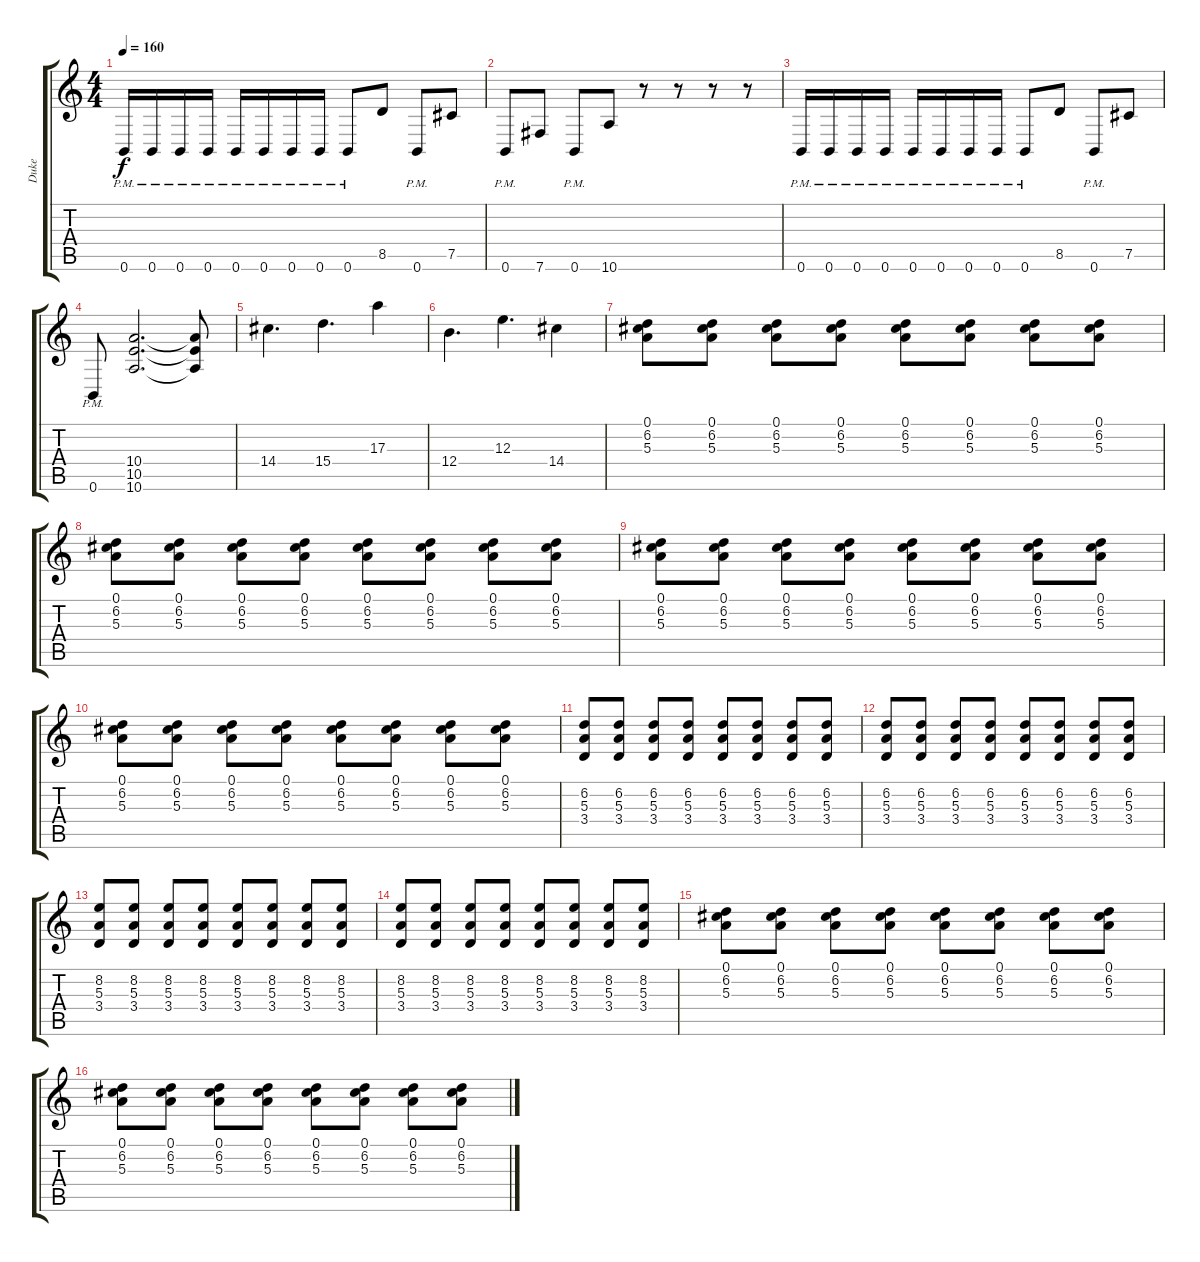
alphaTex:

\track ("Duke" "Duke") {instrument overdrivenguitar}
\staff {score tabs}
\tuning (Db4 Ab3 E3 B2 Gb2 B1) {hide}
\ts (4 4)
\tempo 160
\clef g2
\ks c
0.6{pm}.16{dy f} 0.6{pm}.16 0.6{pm}.16 0.6{pm}.16 0.6{pm}.16 0.6{pm}.16 0.6{pm}.16 0.6{pm}.16 0.6{pm}.8 8.5.8 0.6{pm}.8 7.5.8 |
0.6{pm}.8 7.6.8 0.6{pm}.8 10.6.8 r.8 r.8 r.8 r.8 |
0.6{pm}.16 0.6{pm}.16 0.6{pm}.16 0.6{pm}.16 0.6{pm}.16 0.6{pm}.16 0.6{pm}.16 0.6{pm}.16 0.6{pm}.8 8.5.8 0.6{pm}.8 7.5.8 |
0.6{pm}.8 (10.4 10.5 10.6).2{d} (10.4{t} 10.5{t} 10.6{t}).8 |
14.4.4{d} 15.4.4{d} 17.3.4 |
12.4.4{d} 12.3.4{d} 14.4.4 |
(0.1 6.2 5.3).8 (0.1 6.2 5.3).8 (0.1 6.2 5.3).8 (0.1 6.2 5.3).8 (0.1 6.2 5.3).8 (0.1 6.2 5.3).8 (0.1 6.2 5.3).8 (0.1 6.2 5.3).8 |
(0.1 6.2 5.3).8 (0.1 6.2 5.3).8 (0.1 6.2 5.3).8 (0.1 6.2 5.3).8 (0.1 6.2 5.3).8 (0.1 6.2 5.3).8 (0.1 6.2 5.3).8 (0.1 6.2 5.3).8 |
(0.1 6.2 5.3).8 (0.1 6.2 5.3).8 (0.1 6.2 5.3).8 (0.1 6.2 5.3).8 (0.1 6.2 5.3).8 (0.1 6.2 5.3).8 (0.1 6.2 5.3).8 (0.1 6.2 5.3).8 |
(0.1 6.2 5.3).8 (0.1 6.2 5.3).8 (0.1 6.2 5.3).8 (0.1 6.2 5.3).8 (0.1 6.2 5.3).8 (0.1 6.2 5.3).8 (0.1 6.2 5.3).8 (0.1 6.2 5.3).8 |
(6.2 5.3 3.4).8 (6.2 5.3 3.4).8 (6.2 5.3 3.4).8 (6.2 5.3 3.4).8 (6.2 5.3 3.4).8 (6.2 5.3 3.4).8 (6.2 5.3 3.4).8 (6.2 5.3 3.4).8 |
(6.2 5.3 3.4).8 (6.2 5.3 3.4).8 (6.2 5.3 3.4).8 (6.2 5.3 3.4).8 (6.2 5.3 3.4).8 (6.2 5.3 3.4).8 (6.2 5.3 3.4).8 (6.2 5.3 3.4).8 |
(8.2 5.3 3.4).8 (8.2 5.3 3.4).8 (8.2 5.3 3.4).8 (8.2 5.3 3.4).8 (8.2 5.3 3.4).8 (8.2 5.3 3.4).8 (8.2 5.3 3.4).8 (8.2 5.3 3.4).8 |
(8.2 5.3 3.4).8 (8.2 5.3 3.4).8 (8.2 5.3 3.4).8 (8.2 5.3 3.4).8 (8.2 5.3 3.4).8 (8.2 5.3 3.4).8 (8.2 5.3 3.4).8 (8.2 5.3 3.4).8 |
(0.1 6.2 5.3).8 (0.1 6.2 5.3).8 (0.1 6.2 5.3).8 (0.1 6.2 5.3).8 (0.1 6.2 5.3).8 (0.1 6.2 5.3).8 (0.1 6.2 5.3).8 (0.1 6.2 5.3).8 |
(0.1 6.2 5.3).8 (0.1 6.2 5.3).8 (0.1 6.2 5.3).8 (0.1 6.2 5.3).8 (0.1 6.2 5.3).8 (0.1 6.2 5.3).8 (0.1 6.2 5.3).8 (0.1 6.2 5.3).8
